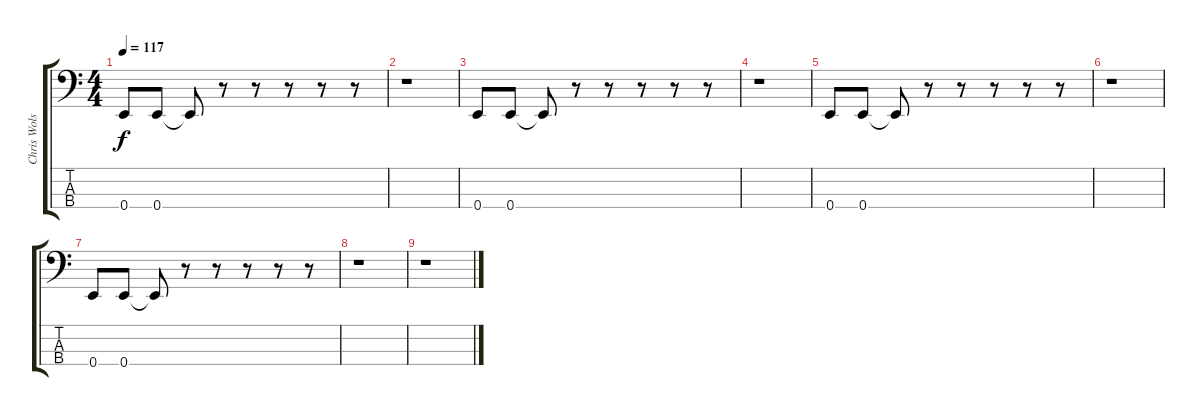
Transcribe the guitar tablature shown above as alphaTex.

\track ("Chris Wolstenholme" "Chris Wols") {instrument electricbassfinger}
\staff {score tabs}
\tuning (G2 D2 A1 E1) {hide}
\ts (4 4)
\tempo 117
\clef f4
\ks c
0.4.8{dy f} 0.4.8 0.4{t}.8 r.8 r.8 r.8 r.8 r.8 |
r.1 |
0.4.8 0.4.8 0.4{t}.8 r.8 r.8 r.8 r.8 r.8 |
r.1 |
0.4.8 0.4.8 0.4{t}.8 r.8 r.8 r.8 r.8 r.8 |
r.1 |
0.4.8 0.4.8 0.4{t}.8 r.8 r.8 r.8 r.8 r.8 |
r.1 |
r.1
